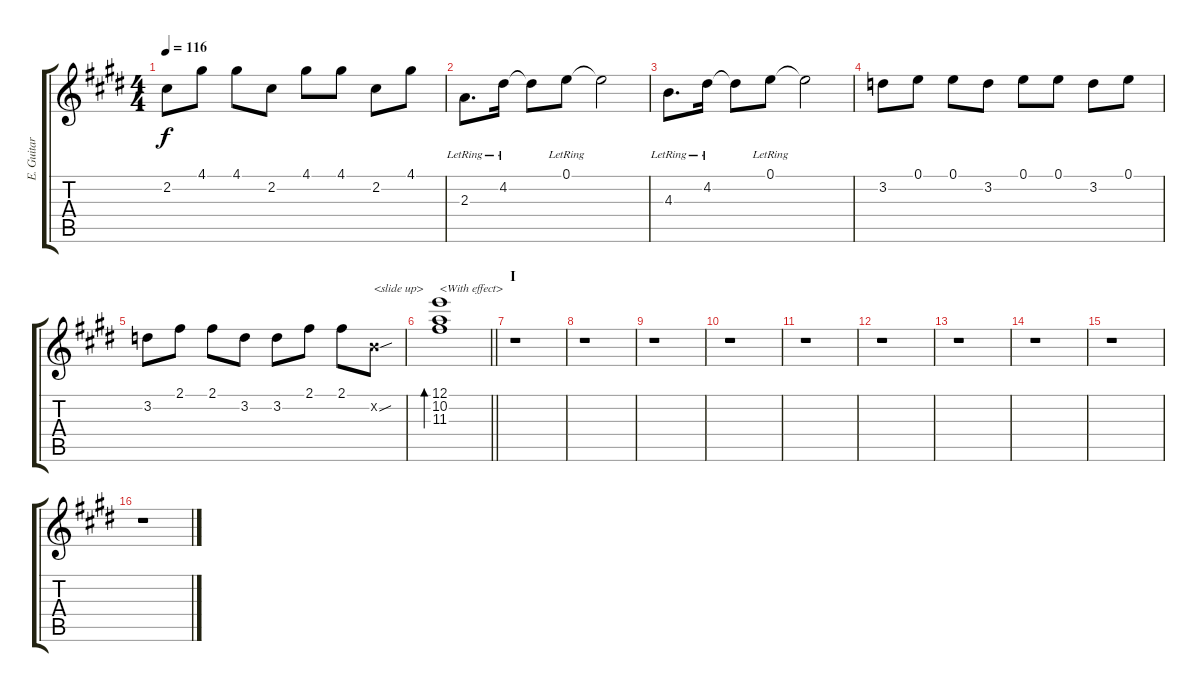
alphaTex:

\track ("E. Guitar II" "E. Guitar ") {instrument electricguitarclean}
\staff {score tabs}
\tuning (E4 B3 G3 D3 A2 E2) {hide}
\ts (4 4)
\tempo 116
\clef g2
\ks e
2.2.8{dy f} 4.1.8 4.1.8 2.2.8 4.1.8 4.1.8 2.2.8 4.1.8 |
2.3{lr}.8{d} 4.2{lr}.16 4.2{t}.8 0.1{lr}.8 0.1{t}.2 |
4.3{lr}.8{d} 4.2{lr}.16 4.2{t}.8 0.1{lr}.8 0.1{t}.2 |
3.2.8 0.1.8 0.1.8 3.2.8 0.1.8 0.1.8 3.2.8 0.1.8 |
3.2.8 2.1.8 2.1.8 3.2.8 3.2.8 2.1.8 2.1.8 0.2{sou x}.8{txt "<slide up>"} |
\barLineRight lightlight
(12.1 10.2 11.3).1{bd 480 txt "<With effect>"} |
\section ("" "I")
r.1 |
r.1 |
r.1 |
r.1 |
r.1 |
r.1 |
r.1 |
r.1 |
r.1 |
r.1
